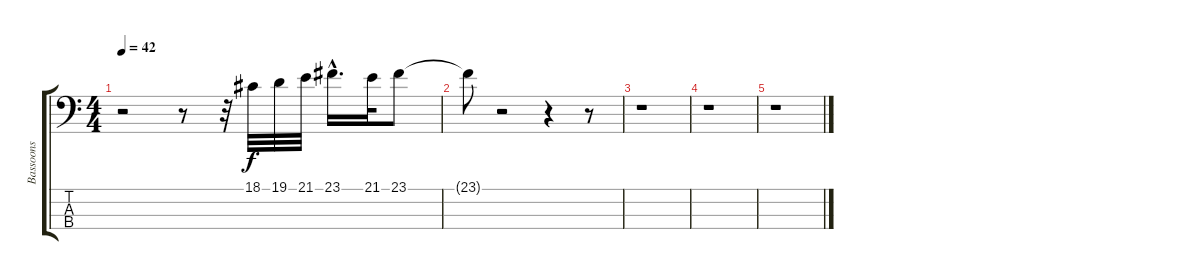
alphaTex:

\track ("Bassoons" "Bassoons") {instrument bassoon}
\staff {score tabs}
\tuning (G2 D2 A1 E1) {hide}
\ts (4 4)
\tempo 42
\clef f4
\ks c
r.2{dy mp} r.8 r.32 18.1.32{dy f} 19.1.32 21.1.32 23.1{hac}.16{d} 21.1.32 23.1.8 |
23.1{t}.8 r.2 r.4 r.8 |
r.1 |
r.1 |
r.1
